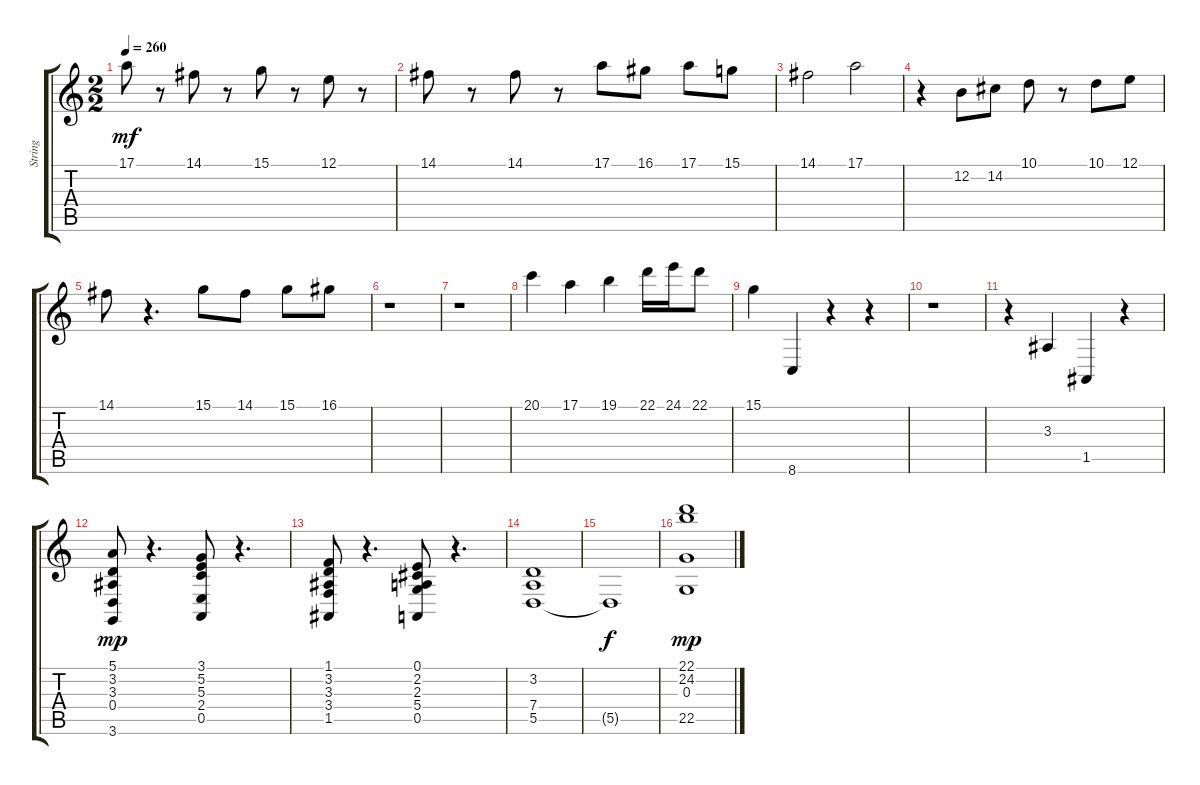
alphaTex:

\track ("String " "String ") {instrument stringensemble1}
\staff {score tabs}
\tuning (E4 B3 G3 D3 A2 E2) {hide}
\ts (2 2)
\tempo 260
\clef g2
\ks c
17.1.8{dy mf} r.8 14.1.8 r.8 15.1.8 r.8 12.1.8 r.8 |
14.1.8 r.8 14.1.8 r.8 17.1.8 16.1.8 17.1.8 15.1.8 |
14.1.2 17.1.2 |
r.4 12.2.8 14.2.8 10.1.8 r.8 10.1.8 12.1.8 |
14.1.8 r.4{d} 15.1.8 14.1.8 15.1.8 16.1.8 |
r.1 |
r.1 |
20.1.4 17.1.4 19.1.4 22.1.16 24.1.16 22.1.8 |
15.1.4 8.6.4 r.4 r.4 |
r.1 |
r.4 3.3.4 1.5.4 r.4 |
(5.1 3.2 3.3 0.4 3.6).8{dy mp} r.4{d} (3.1 5.2 5.3 2.4 0.5).8 r.4{d} |
(1.1 3.2 3.3 3.4 1.5).8 r.4{d} (0.1 2.2 2.3 5.4 0.5).8 r.4{d} |
(3.2 7.4 5.5).1 |
5.5{t}.1{dy f} |
(22.1 24.2 0.3 22.5).1{dy mp}
